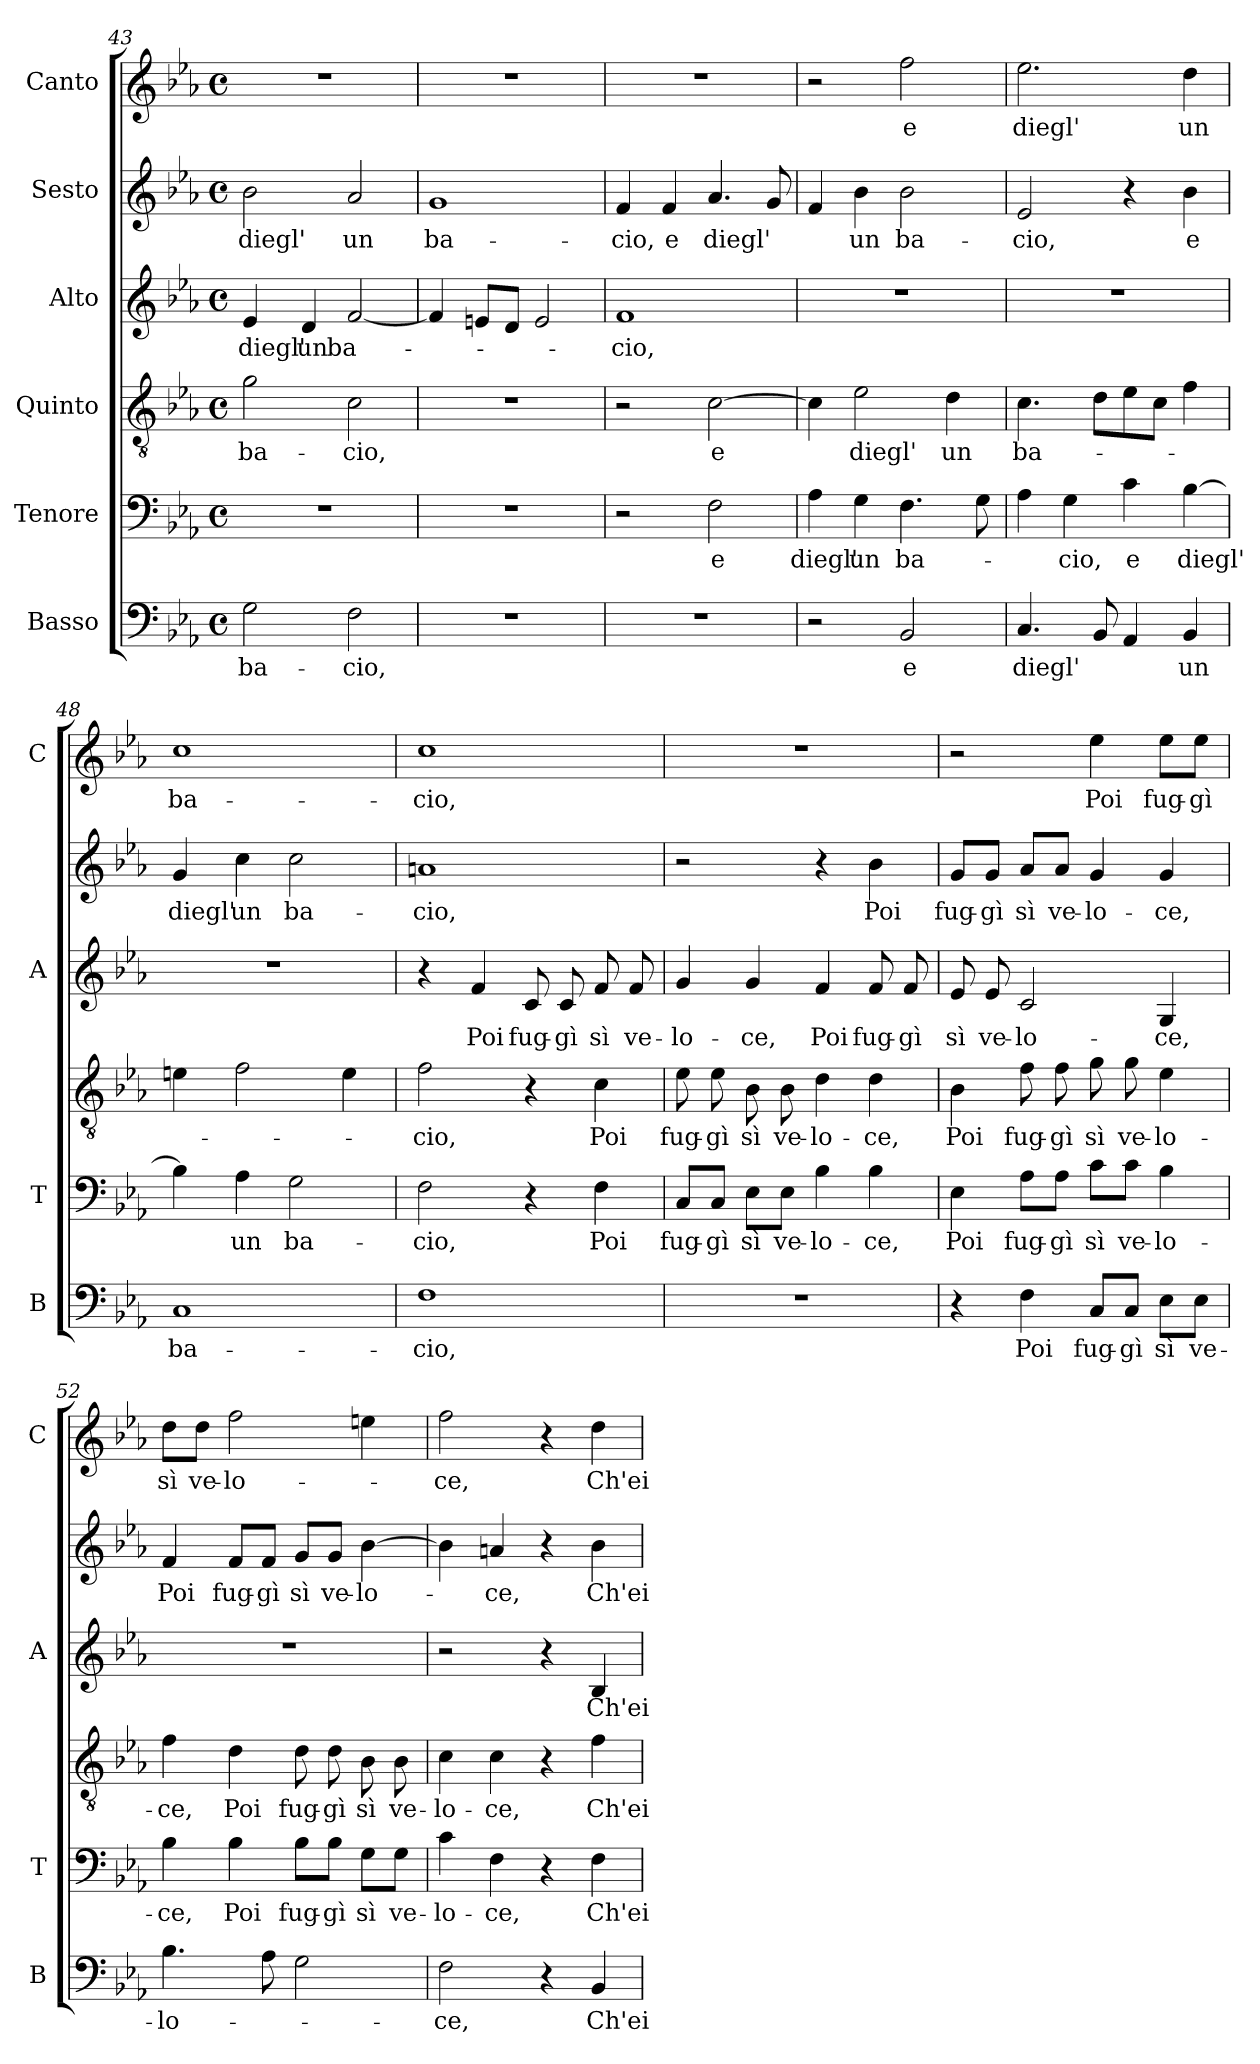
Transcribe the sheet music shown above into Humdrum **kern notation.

**kern	**text	**kern	**text	**kern	**text	**kern	**text	**kern	**text	**kern	**text
*part6	*part6	*part5	*part5	*part4	*part4	*part3	*part3	*part2	*part2	*part1	*part1
*staff6	*staff6	*staff5	*staff5	*staff4	*staff4	*staff3	*staff3	*staff2	*staff2	*staff1	*staff1
*I"Basso	*	*I"Tenore	*	*I"Quinto	*	*I"Alto	*	*I"Sesto	*	*I"Canto	*
*I'B	*	*I'T	*	*	*	*I'A	*	*	*	*I'C	*
*clefF4	*	*clefF4	*	*clefGv2	*	*clefG2	*	*clefG2	*	*clefG2	*
*k[b-e-a-]	*	*k[b-e-a-]	*	*k[b-e-a-]	*	*k[b-e-a-]	*	*k[b-e-a-]	*	*k[b-e-a-]	*
*E-:	*	*E-:	*	*E-:	*	*E-:	*	*E-:	*	*E-:	*
*M4/4	*	*M4/4	*	*M4/4	*	*M4/4	*	*M4/4	*	*M4/4	*
*met(c)	*	*met(c)	*	*met(c)	*	*met(c)	*	*met(c)	*	*met(c)	*
=43	=43	=43	=43	=43	=43	=43	=43	=43	=43	=43	=43
!	!LO:LY:b	!	!	!	!LO:LY:b	!	!LO:LY:b	!	!LO:LY:b	!	!
2G\	ba-	1r	.	2g\	ba-	4e-/	diegl'	2b-\	diegl'	1r	.
!	!	!	!	!	!	!	!LO:LY:b	!	!	!	!
.	.	.	.	.	.	4d/	un	.	.	.	.
!	!LO:LY:b	!	!	!	!LO:LY:b	!	!LO:LY:b	!	!LO:LY:b	!	!
2F\	-cio,	.	.	2c\	-cio,	[2f/	ba-	2a-/	un	.	.
=44	=44	=44	=44	=44	=44	=44	=44	=44	=44	=44	=44
!	!	!	!	!	!	!	!	!	!LO:LY:b	!	!
1r	.	1r	.	1r	.	4f/]	.	1g	ba-	1r	.
.	.	.	.	.	.	8en/L	.	.	.	.	.
.	.	.	.	.	.	8d/J	.	.	.	.	.
.	.	.	.	.	.	2e/	.	.	.	.	.
=45	=45	=45	=45	=45	=45	=45	=45	=45	=45	=45	=45
!	!	!	!	!	!	!	!LO:LY:b	!	!LO:LY:b	!	!
1r	.	2r	.	2r	.	1f	-cio,	4f/	-cio,	1r	.
!	!	!	!	!	!	!	!	!	!LO:LY:b	!	!
.	.	.	.	.	.	.	.	4f/	e	.	.
!	!	!	!LO:LY:b	!	!LO:LY:b	!	!	!	!LO:LY:b	!	!
.	.	2F\	e	[2c\	e	.	.	4.a-/	diegl'	.	.
.	.	.	.	.	.	.	.	8g/	.	.	.
!!LO:LB:g=z
=46	=46	=46	=46	=46	=46	=46	=46	=46	=46	=46	=46
!	!	!	!LO:LY:b	!	!	!	!	!	!	!	!
2r	.	4A-\	diegl'	4c\]	.	1r	.	4f/	.	2r	.
!	!	!	!LO:LY:b	!	!LO:LY:b	!	!	!	!LO:LY:b	!	!
.	.	4G\	un	2e-\	diegl'	.	.	4b-\	un	.	.
!	!LO:LY:b	!	!LO:LY:b	!	!	!	!	!	!LO:LY:b	!	!LO:LY:b
2BB-/	e	4.F\	ba-	.	.	.	.	2b-\	ba-	2ff\	e
!	!	!	!	!	!LO:LY:b	!	!	!	!	!	!
.	.	.	.	4d\	un	.	.	.	.	.	.
.	.	8G\	.	.	.	.	.	.	.	.	.
=47	=47	=47	=47	=47	=47	=47	=47	=47	=47	=47	=47
!	!LO:LY:b	!	!	!	!LO:LY:b	!	!	!	!LO:LY:b	!	!LO:LY:b
4.C/	diegl'	4A-\	.	4.c\	ba-	1r	.	2e-/	-cio,	2.ee-\	diegl'
!	!	!	!LO:LY:b	!	!	!	!	!	!	!	!
.	.	4G\	-cio,	.	.	.	.	.	.	.	.
8BB-/	.	.	.	8d\L	.	.	.	.	.	.	.
!	!	!	!LO:LY:b	!	!	!	!	!	!	!	!
4AA-/	.	4c\	e	8e-\	.	.	.	4r	.	.	.
.	.	.	.	8c\J	.	.	.	.	.	.	.
!	!LO:LY:b	!	!LO:LY:b	!	!	!	!	!	!LO:LY:b	!	!LO:LY:b
4BB-/	un	[4B-\	diegl'	4f\	.	.	.	4b-\	e	4dd\	un
=48	=48	=48	=48	=48	=48	=48	=48	=48	=48	=48	=48
!	!LO:LY:b	!	!	!	!	!	!	!	!LO:LY:b	!	!LO:LY:b
1C	ba-	4B-\]	.	4en\	.	1r	.	4g/	diegl'	1cc	ba-
!	!	!	!LO:LY:b	!	!	!	!	!	!LO:LY:b	!	!
.	.	4A-\	un	2f\	.	.	.	4cc\	un	.	.
!	!	!	!LO:LY:b	!	!	!	!	!	!LO:LY:b	!	!
.	.	2G\	ba-	.	.	.	.	2cc\	ba-	.	.
.	.	.	.	4e\	.	.	.	.	.	.	.
=49	=49	=49	=49	=49	=49	=49	=49	=49	=49	=49	=49
!	!LO:LY:b	!	!LO:LY:b	!	!LO:LY:b	!	!	!	!LO:LY:b	!	!LO:LY:b
1F	-cio,	2F\	-cio,	2f\	-cio,	4r	.	1an	-cio,	1cc	-cio,
!	!	!	!	!	!	!	!LO:LY:b	!	!	!	!
.	.	.	.	.	.	4f/	Poi	.	.	.	.
!	!	!	!	!	!	!	!LO:LY:b	!	!	!	!
.	.	4r	.	4r	.	8c/	fug-	.	.	.	.
!	!	!	!	!	!	!	!LO:LY:b	!	!	!	!
.	.	.	.	.	.	8c/	-gì	.	.	.	.
!	!	!	!LO:LY:b	!	!LO:LY:b	!	!LO:LY:b	!	!	!	!
.	.	4F\	Poi	4c\	Poi	8f/	sì	.	.	.	.
!	!	!	!	!	!	!	!LO:LY:b	!	!	!	!
.	.	.	.	.	.	8f/	ve-	.	.	.	.
=50	=50	=50	=50	=50	=50	=50	=50	=50	=50	=50	=50
!	!	!	!LO:LY:b	!	!LO:LY:b	!	!LO:LY:b	!	!	!	!
1r	.	8C/L	fug-	8e-\	fug-	4g/	-lo-	2r	.	1r	.
!	!	!	!LO:LY:b	!	!LO:LY:b	!	!	!	!	!	!
.	.	8C/J	-gì	8e-\	-gì	.	.	.	.	.	.
!	!	!	!LO:LY:b	!	!LO:LY:b	!	!LO:LY:b	!	!	!	!
.	.	8E-\L	sì	8B-\	sì	4g/	-ce,	.	.	.	.
!	!	!	!LO:LY:b	!	!LO:LY:b	!	!	!	!	!	!
.	.	8E-\J	ve-	8B-\	ve-	.	.	.	.	.	.
!	!	!	!LO:LY:b	!	!LO:LY:b	!	!LO:LY:b	!	!	!	!
.	.	4B-\	-lo-	4d\	-lo-	4f/	Poi	4r	.	.	.
!	!	!	!LO:LY:b	!	!LO:LY:b	!	!LO:LY:b	!	!LO:LY:b	!	!
.	.	4B-\	-ce,	4d\	-ce,	8f/	fug-	4b-\	Poi	.	.
!	!	!	!	!	!	!	!LO:LY:b	!	!	!	!
.	.	.	.	.	.	8f/	-gì	.	.	.	.
=51	=51	=51	=51	=51	=51	=51	=51	=51	=51	=51	=51
!	!	!	!LO:LY:b	!	!LO:LY:b	!	!LO:LY:b	!	!LO:LY:b	!	!
4r	.	4E-\	Poi	4B-\	Poi	8e-/	sì	8g/L	fug-	2r	.
!	!	!	!	!	!	!	!LO:LY:b	!	!LO:LY:b	!	!
.	.	.	.	.	.	8e-/	ve-	8g/J	-gì	.	.
!	!LO:LY:b	!	!LO:LY:b	!	!LO:LY:b	!	!LO:LY:b	!	!LO:LY:b	!	!
4F\	Poi	8A-\L	fug-	8f\	fug-	2c/	-lo-	8a-/L	sì	.	.
!	!	!	!LO:LY:b	!	!LO:LY:b	!	!	!	!LO:LY:b	!	!
.	.	8A-\J	-gì	8f\	-gì	.	.	8a-/J	ve-	.	.
!	!LO:LY:b	!	!LO:LY:b	!	!LO:LY:b	!	!	!	!LO:LY:b	!	!LO:LY:b
8C/L	fug-	8c\L	sì	8g\	sì	.	.	4g/	-lo-	4ee-\	Poi
!	!LO:LY:b	!	!LO:LY:b	!	!LO:LY:b	!	!	!	!	!	!
8C/J	-gì	8c\J	ve-	8g\	ve-	.	.	.	.	.	.
!	!LO:LY:b	!	!LO:LY:b	!	!LO:LY:b	!	!LO:LY:b	!	!LO:LY:b	!	!LO:LY:b
8E-\L	sì	4B-\	-lo-	4e-\	-lo-	4G/	-ce,	4g/	-ce,	8ee-\L	fug-
!	!LO:LY:b	!	!	!	!	!	!	!	!	!	!LO:LY:b
8E-\J	ve-	.	.	.	.	.	.	.	.	8ee-\J	-gì
!!LO:LB:g=z
=52	=52	=52	=52	=52	=52	=52	=52	=52	=52	=52	=52
!	!LO:LY:b	!	!LO:LY:b	!	!LO:LY:b	!	!	!	!LO:LY:b	!	!LO:LY:b
4.B-\	-lo-	4B-\	-ce,	4f\	-ce,	1r	.	4f/	Poi	8dd\L	sì
!	!	!	!	!	!	!	!	!	!	!	!LO:LY:b
.	.	.	.	.	.	.	.	.	.	8dd\J	ve-
!	!	!	!LO:LY:b	!	!LO:LY:b	!	!	!	!LO:LY:b	!	!LO:LY:b
.	.	4B-\	Poi	4d\	Poi	.	.	8f/L	fug-	2ff\	-lo-
!	!	!	!	!	!	!	!	!	!LO:LY:b	!	!
8A-\	.	.	.	.	.	.	.	8f/J	-gì	.	.
!	!	!	!LO:LY:b	!	!LO:LY:b	!	!	!	!LO:LY:b	!	!
2G\	.	8B-\L	fug-	8d\	fug-	.	.	8g/L	sì	.	.
!	!	!	!LO:LY:b	!	!LO:LY:b	!	!	!	!LO:LY:b	!	!
.	.	8B-\J	-gì	8d\	-gì	.	.	8g/J	ve-	.	.
!	!	!	!LO:LY:b	!	!LO:LY:b	!	!	!	!LO:LY:b	!	!
.	.	8G\L	sì	8B-\	sì	.	.	[4b-\	-lo-	4een\	.
!	!	!	!LO:LY:b	!	!LO:LY:b	!	!	!	!	!	!
.	.	8G\J	ve-	8B-\	ve-	.	.	.	.	.	.
=53	=53	=53	=53	=53	=53	=53	=53	=53	=53	=53	=53
!	!LO:LY:b	!	!LO:LY:b	!	!LO:LY:b	!	!	!	!	!	!LO:LY:b
2F\	-ce,	4c\	-lo-	4c\	-lo-	2r	.	4b-\]	.	2ff\	-ce,
!	!	!	!LO:LY:b	!	!LO:LY:b	!	!	!	!LO:LY:b	!	!
.	.	4F\	-ce,	4c\	-ce,	.	.	4an/	-ce,	.	.
4r	.	4r	.	4r	.	4r	.	4r	.	4r	.
!	!LO:LY:b	!	!LO:LY:b	!	!LO:LY:b	!	!LO:LY:b	!	!LO:LY:b	!	!LO:LY:b
4BB-/	Ch'ei	4F\	Ch'ei	4f\	Ch'ei	4B-/	Ch'ei	4b-\	Ch'ei	4dd\	Ch'ei
=	=	=	=	=	=	=	=	=	=	=	=
*-	*-	*-	*-	*-	*-	*-	*-	*-	*-	*-	*-
